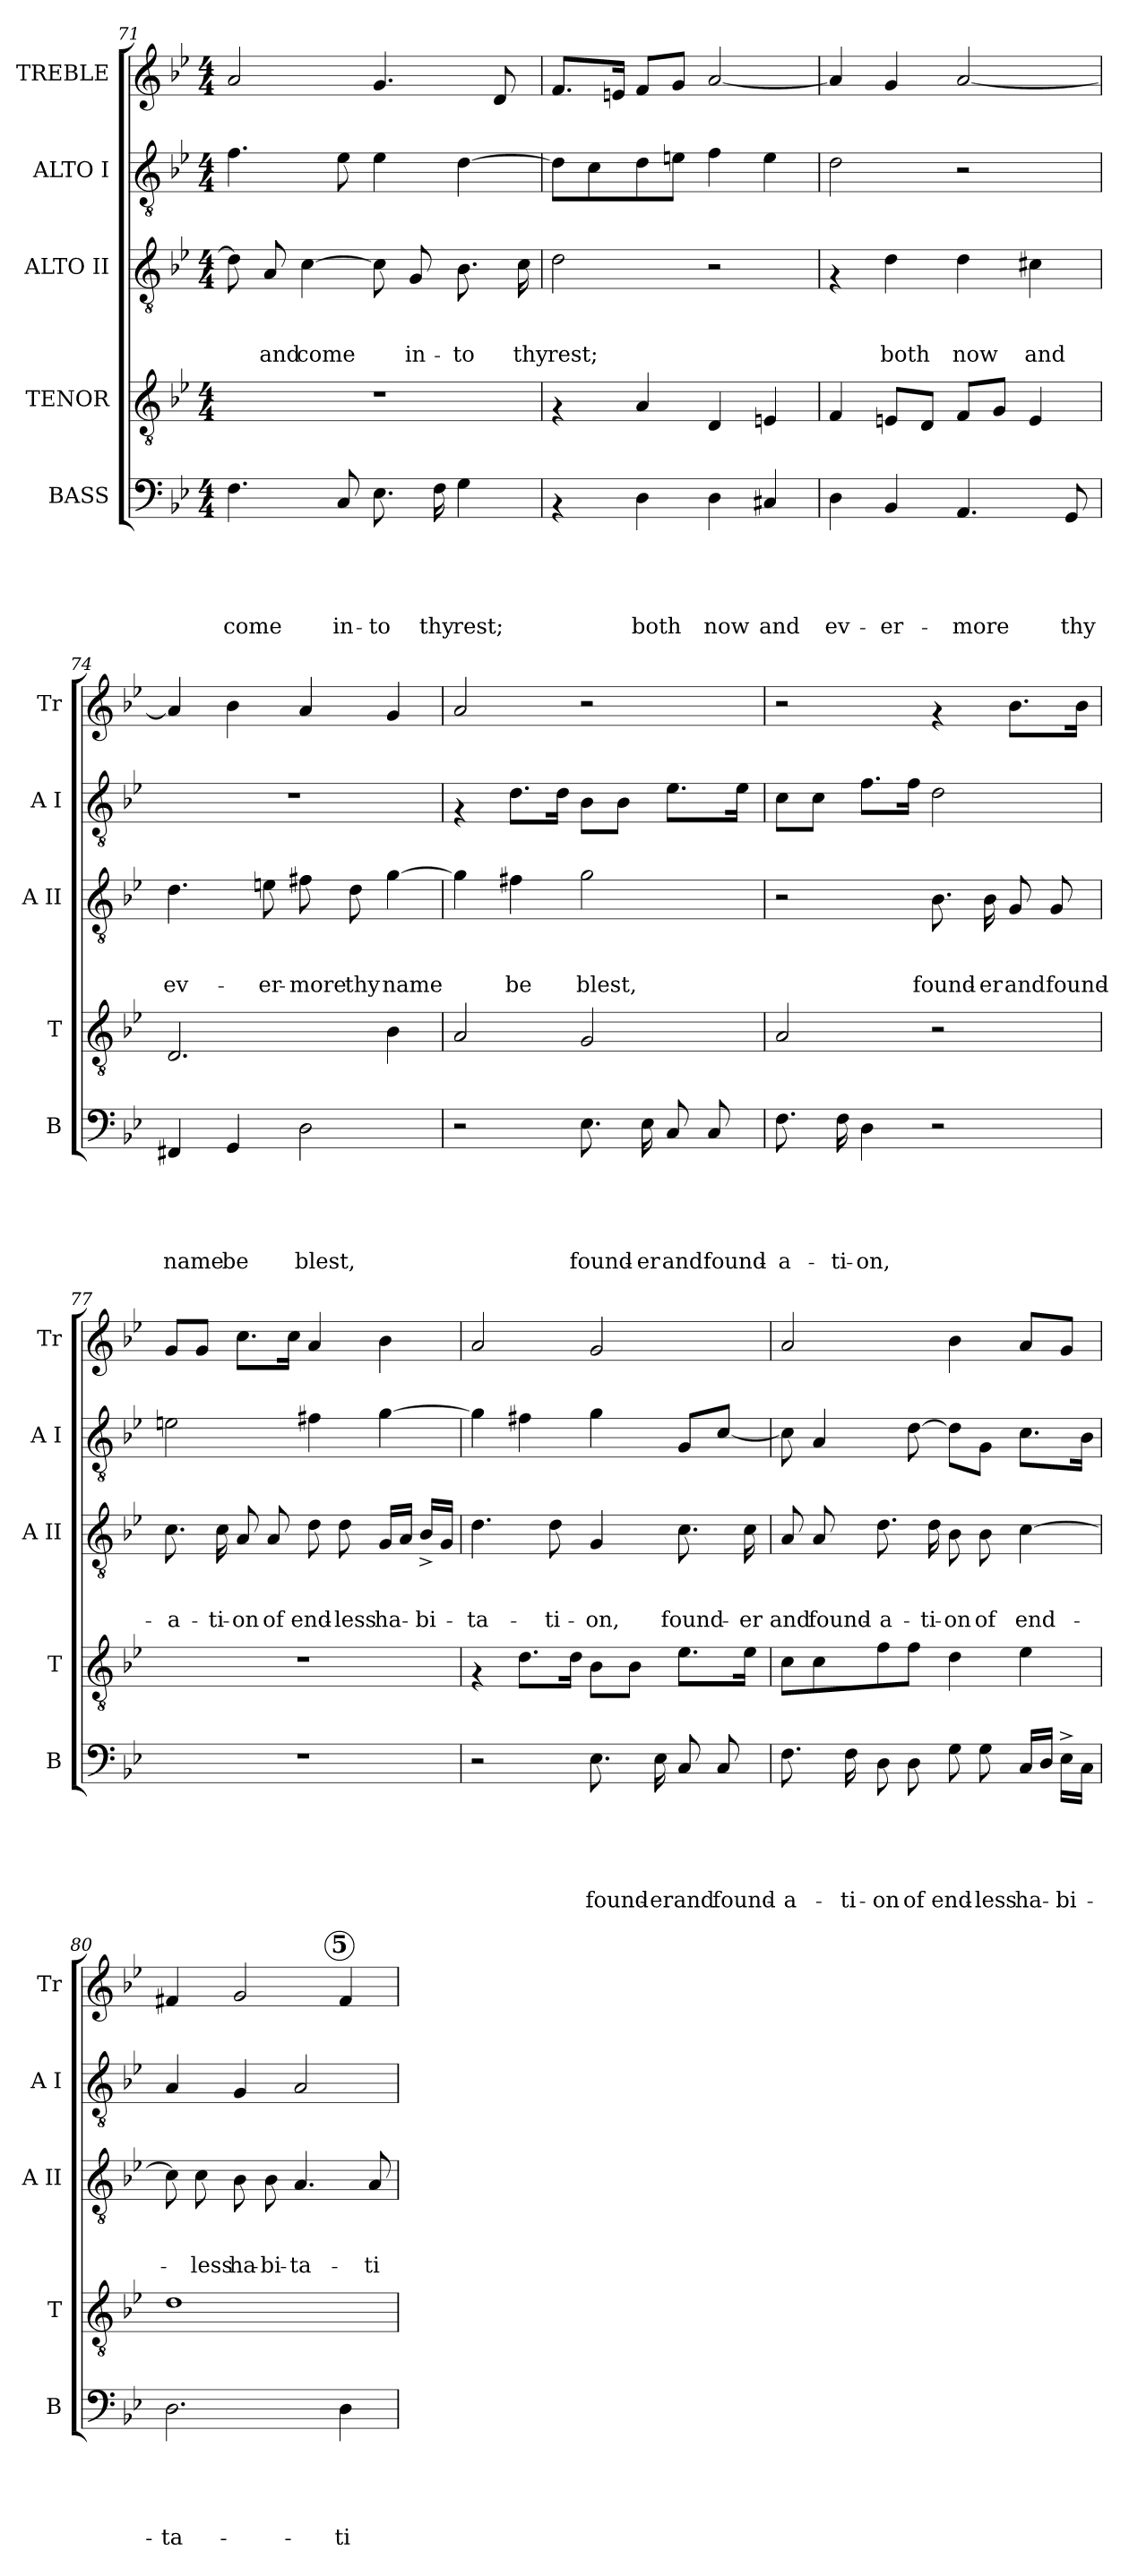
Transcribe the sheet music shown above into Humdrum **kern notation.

**kern	**text	**text	**text	**text	**text	**kern	**kern	**text	**text	**text	**kern	**kern
*part5	*part5	*part5	*part5	*part5	*part5	*part4	*part3	*part3	*part3	*part3	*part2	*part1
*staff5	*staff5	*staff5	*staff5	*staff5	*staff5	*staff4	*staff3	*staff3	*staff3	*staff3	*staff2	*staff1
*I"BASS	*	*	*	*	*	*I"TENOR	*I"ALTO II	*	*	*	*I"ALTO I	*I"TREBLE
*I'B	*	*	*	*	*	*I'T	*I'A II	*	*	*	*I'A I	*I'Tr
!!LO:PB:g=z
*clefF4	*	*	*	*	*	*clefGv2	*clefGv2	*	*	*	*clefGv2	*clefG2
*k[b-e-]	*	*	*	*	*	*k[b-e-]	*k[b-e-]	*	*	*	*k[b-e-]	*k[b-e-]
*B-:	*	*	*	*	*	*B-:	*B-:	*	*	*	*B-:	*B-:
*M4/4	*	*	*	*	*	*M4/4	*M4/4	*	*	*	*M4/4	*M4/4
=71	=71	=71	=71	=71	=71	=71	=71	=71	=71	=71	=71	=71
!	!	!	!	!	!LO:LY:b	!	!	!	!	!	!	!
4.F\	.	.	.	.	come	1r	8d\]	.	.	.	4.f\	2a/
!	!	!	!	!	!	!	!	!	!	!LO:LY:b	!	!
.	.	.	.	.	.	.	8A/	.	.	and	.	.
!	!	!	!	!	!	!	!	!	!	!LO:LY:b	!	!
.	.	.	.	.	.	.	[>4c\	.	.	come	.	.
!	!	!	!	!	!LO:LY:b	!	!	!	!	!	!	!
8C/	.	.	.	.	in-	.	.	.	.	.	8e-\	.
!	!	!	!	!	!LO:LY:b	!	!	!	!	!	!	!
8.E-\	.	.	.	.	-to	.	8c\]	.	.	.	4e-\	4.g/
!	!	!	!	!	!	!	!	!	!	!LO:LY:b	!	!
.	.	.	.	.	.	.	8G/	.	.	in-	.	.
!	!	!	!	!	!LO:LY:b	!	!	!	!	!	!	!
16F\	.	.	.	.	thy	.	.	.	.	.	.	.
!	!	!	!	!	!LO:LY:b	!	!	!	!	!LO:LY:b	!	!
4G\	.	.	.	.	rest;	.	8.B-\	.	.	-to	[>4d\	.
.	.	.	.	.	.	.	.	.	.	.	.	8d/
!	!	!	!	!	!	!	!	!	!	!LO:LY:b	!	!
.	.	.	.	.	.	.	16c\	.	.	thy	.	.
=72	=72	=72	=72	=72	=72	=72	=72	=72	=72	=72	=72	=72
!	!	!	!	!	!	!	!	!	!	!LO:LY:b	!	!
4rAA	.	.	.	.	.	4rF	2d\	.	.	rest;	8d\L]	8.f/L
.	.	.	.	.	.	.	.	.	.	.	8c\	.
.	.	.	.	.	.	.	.	.	.	.	.	16en/Jk
!	!	!	!	!	!LO:LY:b	!	!	!	!	!	!	!
4D\	.	.	.	.	both	4A/	.	.	.	.	8d\	8f/L
.	.	.	.	.	.	.	.	.	.	.	8en\J	8g/J
!	!	!	!	!	!LO:LY:b	!	!	!	!	!	!	!
4D\	.	.	.	.	now	4D/	2r	.	.	.	4f\	[<2a/
!	!	!	!	!	!LO:LY:b	!	!	!	!	!	!	!
4C#X/	.	.	.	.	and	4En/	.	.	.	.	4e\	.
=73	=73	=73	=73	=73	=73	=73	=73	=73	=73	=73	=73	=73
!	!	!	!	!	!LO:LY:b	!	!	!	!	!	!	!
4D\	.	.	.	.	ev-	4F/	4rF	.	.	.	2d\	4a/]
!	!	!	!	!	!LO:LY:b	!	!	!	!	!LO:LY:b	!	!
4BB-/	.	.	.	.	-er-	8En/L	4d\	.	.	both	.	4g/
.	.	.	.	.	.	8D/J	.	.	.	.	.	.
!	!	!	!	!	!LO:LY:b	!	!	!	!	!LO:LY:b	!	!
4.AA/	.	.	.	.	-more	8F/L	4d\	.	.	now	2r	[<2a/
.	.	.	.	.	.	8G/J	.	.	.	.	.	.
!	!	!	!	!	!	!	!	!	!	!LO:LY:b	!	!
.	.	.	.	.	.	4E/	4c#X\	.	.	and	.	.
!	!	!	!	!	!LO:LY:b	!	!	!	!	!	!	!
8GG/	.	.	.	.	thy	.	.	.	.	.	.	.
=74	=74	=74	=74	=74	=74	=74	=74	=74	=74	=74	=74	=74
!	!	!	!	!	!LO:LY:b	!	!	!	!	!LO:LY:b	!	!
4FF#X/	.	.	.	.	name	2.D/	4.d\	.	.	ev-	1r	4a/]
!	!	!	!	!	!LO:LY:b	!	!	!	!	!	!	!
4GG/	.	.	.	.	be	.	.	.	.	.	.	4b-\
!	!	!	!	!	!	!	!	!	!	!LO:LY:b	!	!
.	.	.	.	.	.	.	8en\	.	.	-er-	.	.
!	!	!	!	!	!LO:LY:b	!	!	!	!	!LO:LY:b	!	!
2D\	.	.	.	.	blest,	.	8f#X\	.	.	-more	.	4a/
!	!	!	!	!	!	!	!	!	!	!LO:LY:b	!	!
.	.	.	.	.	.	.	8d\	.	.	thy	.	.
!	!	!	!	!	!	!	!	!	!	!LO:LY:b	!	!
.	.	.	.	.	.	4B-\	[>4g\	.	.	name	.	4g/
=75	=75	=75	=75	=75	=75	=75	=75	=75	=75	=75	=75	=75
2r	.	.	.	.	.	2A/	4g\]	.	.	.	4rF	2a/
!	!	!	!	!	!	!	!	!	!	!LO:LY:b	!	!
.	.	.	.	.	.	.	4f#X\	.	.	be	8.d\L	.
.	.	.	.	.	.	.	.	.	.	.	16d\Jk	.
!	!	!	!	!	!LO:LY:b	!	!	!	!	!LO:LY:b	!	!
8.E-\	.	.	.	.	found-	2G/	2g\	.	.	blest,	8B-\L	2r
.	.	.	.	.	.	.	.	.	.	.	8B-\J	.
!	!	!	!	!	!LO:LY:b	!	!	!	!	!	!	!
16E-\	.	.	.	.	-er	.	.	.	.	.	.	.
!	!	!	!	!	!LO:LY:b	!	!	!	!	!	!	!
8C/	.	.	.	.	and	.	.	.	.	.	8.e-\L	.
!	!	!	!	!	!LO:LY:b	!	!	!	!	!	!	!
8C/	.	.	.	.	found-	.	.	.	.	.	.	.
.	.	.	.	.	.	.	.	.	.	.	16e-\Jk	.
!!LO:LB:g=z
=76	=76	=76	=76	=76	=76	=76	=76	=76	=76	=76	=76	=76
!	!	!	!	!	!LO:LY:b	!	!	!	!	!	!	!
8.F\	.	.	.	.	-a-	2A/	2r	.	.	.	8c\L	2r
.	.	.	.	.	.	.	.	.	.	.	8c\J	.
!	!	!	!	!	!LO:LY:b	!	!	!	!	!	!	!
16F\	.	.	.	.	-ti-	.	.	.	.	.	.	.
!	!	!	!	!	!LO:LY:b	!	!	!	!	!	!	!
4D\	.	.	.	.	-on,	.	.	.	.	.	8.f\L	.
.	.	.	.	.	.	.	.	.	.	.	16f\Jk	.
!	!	!	!	!	!	!	!	!	!	!LO:LY:b	!	!
2r	.	.	.	.	.	2r	8.B-\	.	.	found-	2d\	4rf
!	!	!	!	!	!	!	!	!	!	!LO:LY:b	!	!
.	.	.	.	.	.	.	16B-\	.	.	-er	.	.
!	!	!	!	!	!	!	!	!	!	!LO:LY:b	!	!
.	.	.	.	.	.	.	8G/	.	.	and	.	8.b-\L
!	!	!	!	!	!	!	!	!	!	!LO:LY:b	!	!
.	.	.	.	.	.	.	8G/	.	.	found-	.	.
.	.	.	.	.	.	.	.	.	.	.	.	16b-\Jk
=77	=77	=77	=77	=77	=77	=77	=77	=77	=77	=77	=77	=77
!	!	!	!	!	!	!	!	!	!	!LO:LY:b	!	!
1r	.	.	.	.	.	1r	8.c\	.	.	-a-	2en\	8g/L
.	.	.	.	.	.	.	.	.	.	.	.	8g/J
!	!	!	!	!	!	!	!	!	!	!LO:LY:b	!	!
.	.	.	.	.	.	.	16c\	.	.	-ti-	.	.
!	!	!	!	!	!	!	!	!	!	!LO:LY:b	!	!
.	.	.	.	.	.	.	8A/	.	.	-on	.	8.cc\L
!	!	!	!	!	!	!	!	!	!	!LO:LY:b	!	!
.	.	.	.	.	.	.	8A/	.	.	of	.	.
.	.	.	.	.	.	.	.	.	.	.	.	16cc\Jk
!	!	!	!	!	!	!	!	!	!	!LO:LY:b	!	!
.	.	.	.	.	.	.	8d\	.	.	end-	4f#X\	4a/
!	!	!	!	!	!	!	!	!	!	!LO:LY:b	!	!
.	.	.	.	.	.	.	8d\	.	.	-less	.	.
!	!	!	!	!	!	!	!	!	!	!LO:LY:b	!	!
.	.	.	.	.	.	.	16G/LL	.	.	ha-	[>4g\	4b-\
.	.	.	.	.	.	.	16A/JJ	.	.	.	.	.
!	!	!	!	!	!	!	!	!	!	!LO:LY:b	!	!
.	.	.	.	.	.	.	16B-^</LL	.	.	-bi-	.	.
.	.	.	.	.	.	.	16G/JJ	.	.	.	.	.
=78	=78	=78	=78	=78	=78	=78	=78	=78	=78	=78	=78	=78
!	!	!	!	!	!	!	!	!	!	!LO:LY:b	!	!
2r	.	.	.	.	.	4rF	4.d\	.	.	-ta-	4g\]	2a/
.	.	.	.	.	.	8.d\L	.	.	.	.	4f#X\	.
!	!	!	!	!	!	!	!	!	!	!LO:LY:b	!	!
.	.	.	.	.	.	.	8d\	.	.	-ti-	.	.
.	.	.	.	.	.	16d\Jk	.	.	.	.	.	.
!	!	!	!	!	!LO:LY:b	!	!	!	!	!LO:LY:b	!	!
8.E-\	.	.	.	.	found-	8B-\L	4G/	.	.	-on,	4g\	2g/
.	.	.	.	.	.	8B-\J	.	.	.	.	.	.
!	!	!	!	!	!LO:LY:b	!	!	!	!	!	!	!
16E-\	.	.	.	.	-er	.	.	.	.	.	.	.
!	!	!	!	!	!LO:LY:b	!	!	!	!	!LO:LY:b	!	!
8C/	.	.	.	.	and	8.e-\L	8.c\	.	.	found-	8G/L	.
!	!	!	!	!	!LO:LY:b	!	!	!	!	!	!	!
8C/	.	.	.	.	found-	.	.	.	.	.	[>8c/J	.
!	!	!	!	!	!	!	!	!	!	!LO:LY:b	!	!
.	.	.	.	.	.	16e-\Jk	16c\	.	.	-er	.	.
=79	=79	=79	=79	=79	=79	=79	=79	=79	=79	=79	=79	=79
!	!	!	!	!	!LO:LY:b	!	!	!	!	!LO:LY:b	!	!
8.F\	.	.	.	.	-a-	8c\L	8A/	.	.	and	8c\]	2a/
!	!	!	!	!	!	!	!	!	!	!LO:LY:b	!	!
.	.	.	.	.	.	8c\	8A/	.	.	found-	4A/	.
!	!	!	!	!	!LO:LY:b	!	!	!	!	!	!	!
16F\	.	.	.	.	-ti-	.	.	.	.	.	.	.
!	!	!	!	!	!LO:LY:b	!	!	!	!	!LO:LY:b	!	!
8D\	.	.	.	.	-on	8f\	8.d\	.	.	-a-	.	.
!	!	!	!	!	!LO:LY:b	!	!	!	!	!	!	!
8D\	.	.	.	.	of	8f\J	.	.	.	.	[>8d\	.
!	!	!	!	!	!	!	!	!	!	!LO:LY:b	!	!
.	.	.	.	.	.	.	16d\	.	.	-ti-	.	.
!	!	!	!	!	!LO:LY:b	!	!	!	!	!LO:LY:b	!	!
8G\	.	.	.	.	end-	4d\	8B-\	.	.	-on	8d\L]	4b-\
!	!	!	!	!	!LO:LY:b	!	!	!	!	!LO:LY:b	!	!
8G\	.	.	.	.	-less	.	8B-\	.	.	of	8G\J	.
!	!	!	!	!	!LO:LY:b	!	!	!	!	!LO:LY:b	!	!
16C/LL	.	.	.	.	ha-	4e-\	[>4c\	.	.	end-	8.c\L	8a/L
16D/JJ	.	.	.	.	.	.	.	.	.	.	.	.
!	!	!	!	!	!LO:LY:b	!	!	!	!	!	!	!
16E-^>\LL	.	.	.	.	-bi-	.	.	.	.	.	.	8g/J
16C\JJ	.	.	.	.	.	.	.	.	.	.	16B-\Jk	.
!!LO:PB:g=z
!!LO:REH:place=s1:a:enc=circle:t=5:qo=3
=80	=80	=80	=80	=80	=80	=80	=80	=80	=80	=80	=80	=80
!	!	!	!	!	!LO:LY:b	!	!	!	!	!	!	!
2.D\	.	.	.	.	-ta-	1d	8c\]	.	.	.	4A/	4f#X/
!	!	!	!	!	!	!	!	!	!	!LO:LY:b	!	!
.	.	.	.	.	.	.	8c\	.	.	-less	.	.
!	!	!	!	!	!	!	!	!	!	!LO:LY:b	!	!
.	.	.	.	.	.	.	8B-\	.	.	ha-	4G/	2g/
!	!	!	!	!	!	!	!	!	!	!LO:LY:b	!	!
.	.	.	.	.	.	.	8B-\	.	.	-bi-	.	.
!	!	!	!	!	!	!	!	!	!	!LO:LY:b	!	!
.	.	.	.	.	.	.	4.A/	.	.	-ta-	2A/	.
!	!	!	!	!	!LO:LY:b	!	!	!	!	!	!	!
4D\	.	.	.	.	-ti-	.	.	.	.	.	.	4f#/
!	!	!	!	!	!	!	!	!	!	!LO:LY:b	!	!
.	.	.	.	.	.	.	8A/	.	.	-ti-	.	.
=	=	=	=	=	=	=	=	=	=	=	=	=
*-	*-	*-	*-	*-	*-	*-	*-	*-	*-	*-	*-	*-
